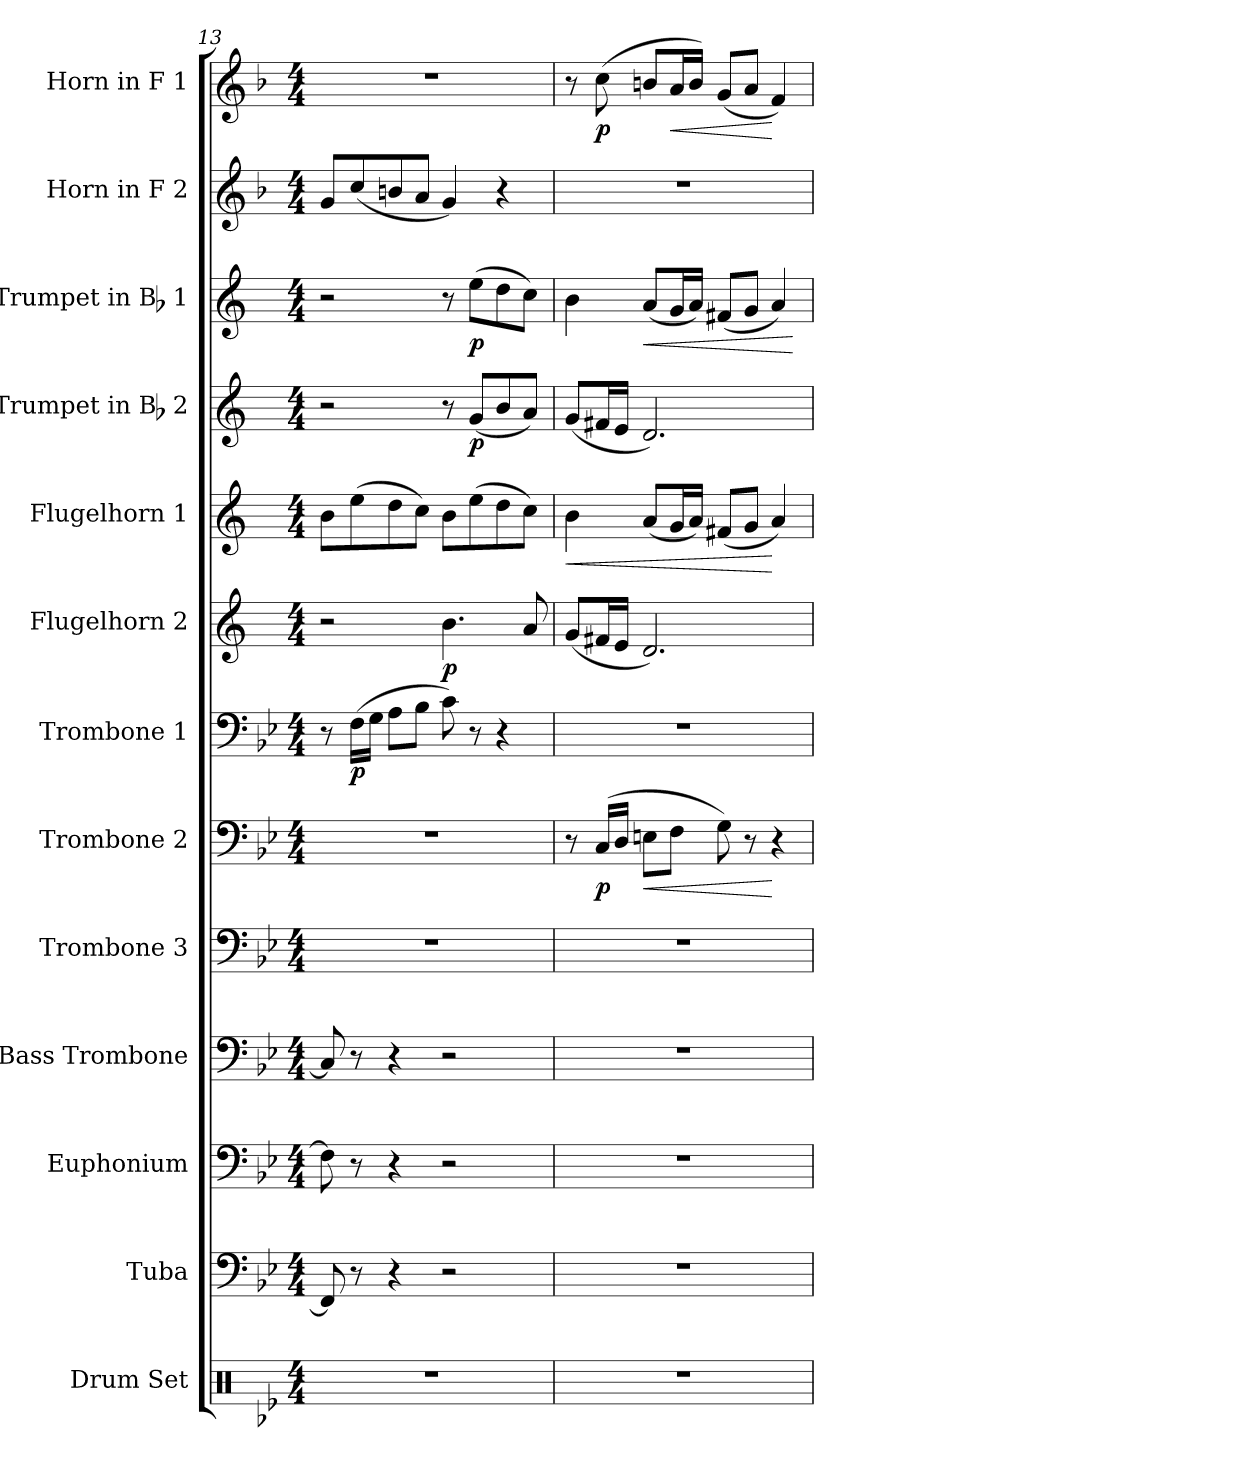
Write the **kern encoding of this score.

**kern	**kern	**kern	**kern	**kern	**kern	**dynam	**kern	**dynam	**kern	**dynam	**kern	**dynam	**kern	**dynam	**kern	**dynam	**kern	**kern	**dynam
*part13	*part12	*part11	*part10	*part9	*part8	*part8	*part7	*part7	*part6	*part6	*part5	*part5	*part4	*part4	*part3	*part3	*part2	*part1	*part1
*staff13	*staff12	*staff11	*staff10	*staff9	*staff8	*staff8	*staff7	*staff7	*staff6	*staff6	*staff5	*staff5	*staff4	*staff4	*staff3	*staff3	*staff2	*staff1	*staff1
*I"Drum Set	*I"Tuba	*I"Euphonium	*I"Bass Trombone	*I"Trombone 3	*I"Trombone 2	*	*I"Trombone 1	*	*I"Flugelhorn 2	*	*I"Flugelhorn 1	*	*I"Trumpet in Bb 2	*	*I"Trumpet in Bb 1	*	*I"Horn in F 2	*I"Horn in F 1	*
*I'D. S.	*I'Tuba	*I'Euph.	*I'B. Tbn.	*I'Tbn. 3	*I'Tbn. 2	*	*I'Tbn. 1	*	*I'Flghn. 2	*	*I'Flghn. 1	*	*	*	*	*	*I'Hn. 2	*I'Hn. 1	*
*clefX	*clefF4	*clefF4	*clefF4	*clefF4	*clefF4	*	*clefF4	*	*clefG2	*	*clefG2	*	*clefG2	*	*clefG2	*	*clefG2	*clefG2	*
*	*	*	*	*	*	*	*	*	*ITrd1c2	*	*ITrd1c2	*	*ITrd1c2	*	*ITrd1c2	*	*ITrd4c7	*ITrd4c7	*
*k[b-e-]	*k[b-e-]	*k[b-e-]	*k[b-e-]	*k[b-e-]	*k[b-e-]	*	*k[b-e-]	*	*k[b-e-]	*	*k[b-e-]	*	*k[b-e-]	*	*k[b-e-]	*	*k[b-e-]	*k[b-e-]	*
*B-:	*B-:	*B-:	*B-:	*B-:	*B-:	*	*B-:	*	*	*	*	*	*	*	*	*	*B-:	*B-:	*
*M4/4	*M4/4	*M4/4	*M4/4	*M4/4	*M4/4	*	*M4/4	*	*M4/4	*	*M4/4	*	*M4/4	*	*M4/4	*	*M4/4	*M4/4	*
=13	=13	=13	=13	=13	=13	=13	=13	=13	=13	=13	=13	=13	=13	=13	=13	=13	=13	=13	=13
1r	8FF/]	8F\]	8C/]	1r	1r	.	8r	.	2r	.	8a\L	.	2r	.	2r	.	8c/L	1r	.
!	!	!	!	!	!	!	!	!LO:DY:b	!	!	!	!	!	!	!	!	!	!	!
.	8r	8r	8r	.	.	.	(>16F\LL	p	.	.	(>8dd\	.	.	.	.	.	(<8f/	.	.
.	.	.	.	.	.	.	16G\JJ	.	.	.	.	.	.	.	.	.	.	.	.
.	4r	4r	4r	.	.	.	8A\L	.	.	.	8cc\	.	.	.	.	.	8en/	.	.
.	.	.	.	.	.	.	8B-\J	.	.	.	8b-\J)	.	.	.	.	.	8d/J	.	.
!	!	!	!	!	!	!	!	!	!	!LO:DY:b	!	!	!	!	!	!	!	!	!
.	2r	2r	2r	.	.	.	8c\)	.	4.a\	p	8a\L	.	8r	.	8r	.	4c/)	.	.
!	!	!	!	!	!	!	!	!	!	!	!	!	!	!LO:DY:b	!	!LO:DY:b	!	!	!
.	.	.	.	.	.	.	8r	.	.	.	(>8dd\	.	(<8f/L	p	(>8dd\L	p	.	.	.
.	.	.	.	.	.	.	4r	.	.	.	8cc\	.	8a/	.	8cc\	.	4r	.	.
.	.	.	.	.	.	.	.	.	8g/	.	8b-\J)	.	8g/J)	.	8b-\J)	.	.	.	.
=14	=14	=14	=14	=14	=14	=14	=14	=14	=14	=14	=14	=14	=14	=14	=14	=14	=14	=14	=14
!	!	!	!	!	!	!	!	!	!	!	!	!LO:HP:b	!	!	!	!	!	!	!
1r	1r	1r	1r	1r	8r	.	1r	.	(<8f/L	.	4a\	<	(<8f/L	.	4a\	.	1r	8r	.
!	!	!	!	!	!	!LO:DY:b	!	!	!	!	!	!	!	!	!	!	!	!	!LO:DY:b
.	.	.	.	.	(>16C/LL	p	.	.	16en/L	.	.	.	16en/L	.	.	.	.	(>8f\	p
.	.	.	.	.	16D/JJ	.	.	.	16d/JJ	.	.	.	16d/JJ	.	.	.	.	.	.
!	!	!	!	!	!	!LO:HP:b	!	!	!	!	!	!	!	!	!	!LO:HP:b	!	!	!
.	.	.	.	.	8En\L	<	.	.	2.c/)	.	(<8g/L	.	2.c/)	.	(<8g/L	<	.	8en/L	.
!	!	!	!	!	!	!	!	!	!	!	!	!	!	!	!	!	!	!	!LO:HP:b
.	.	.	.	.	8F\J	.	.	.	.	.	16f/L	.	.	.	16f/L	.	.	16d/L	<
.	.	.	.	.	.	.	.	.	.	.	16g/JJ)	.	.	.	16g/JJ)	.	.	16e/JJ)	.
.	.	.	.	.	8G\)	.	.	.	.	.	(<8en/L	.	.	.	(<8en/L	.	.	(<8c/L	.
.	.	.	.	.	8r	.	.	.	.	.	8f/J	.	.	.	8f/J	.	.	8d/J	.
.	.	.	.	.	4r	[	.	.	.	.	4g/)	[	.	.	4g/)	.	.	4B-/)	[
.	.	.	.	.	.	.	.	.	.	.	.	.	.	.	.	[	.	.	.
=	=	=	=	=	=	=	=	=	=	=	=	=	=	=	=	=	=	=	=
*-	*-	*-	*-	*-	*-	*-	*-	*-	*-	*-	*-	*-	*-	*-	*-	*-	*-	*-	*-
